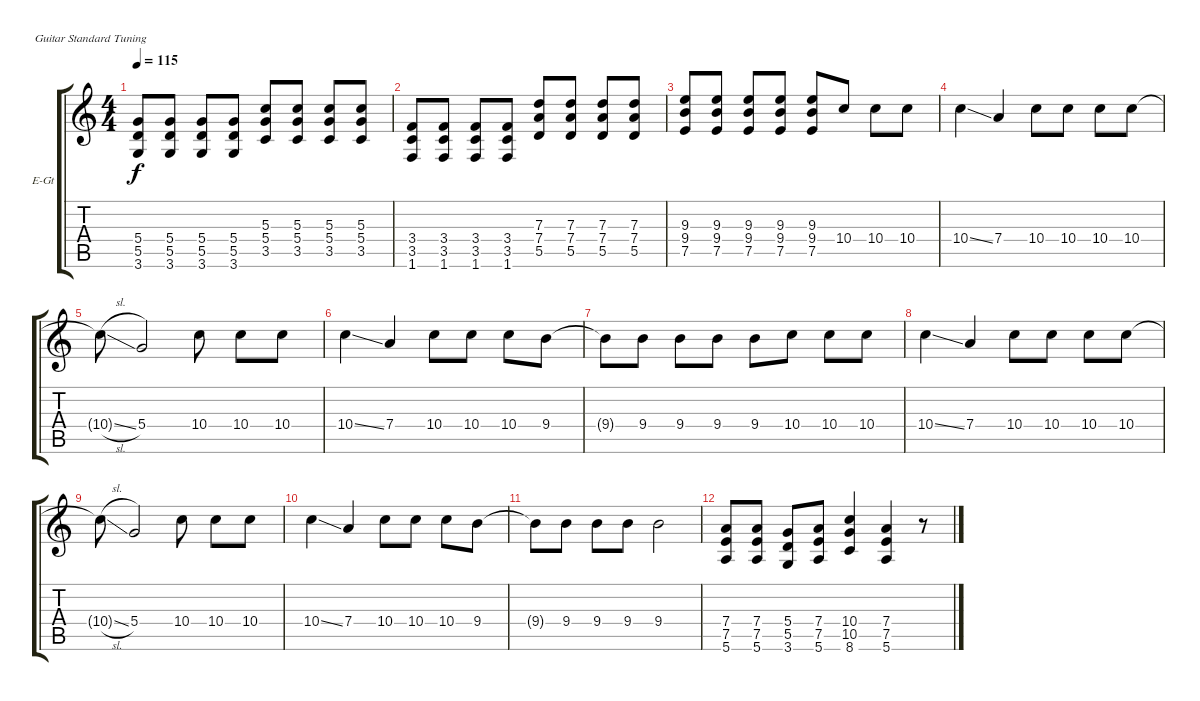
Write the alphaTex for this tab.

\defaultSystemsLayout 4
\bracketExtendMode groupsimilarinstruments
\firstSystemTrackNameOrientation horizontal
\otherSystemsTrackNameOrientation horizontal
\track ("Electric Guitar (Lead)" "E-Gt") {instrument distortionguitar}
\staff {score tabs}
\tuning (E4 B3 G3 D3 A2 E2)
\ts (4 4)
\tempo 115
\clef g2
\ks c
(3.6 5.5 5.4).8{dy f} (5.4 5.5 3.6).8 (5.4 5.5 3.6).8 (5.4 5.5 3.6).8 (3.5 5.3 5.4).8 (3.5 5.3 5.4).8 (3.5 5.4 5.3).8 (3.5 5.4 5.3).8 |
(1.6 3.4 3.5).8 (1.6 3.5 3.4).8 (1.6 3.4 3.5).8 (1.6 3.5 3.4).8 (5.5 7.4 7.3).8 (7.3 7.4 5.5).8 (7.3 7.4 5.5).8 (5.5 7.4 7.3).8 |
(7.5 9.4 9.3).8 (7.5 9.4 9.3).8 (7.5 9.4 9.3).8 (7.5 9.4 9.3).8 (9.3 9.4 7.5).8 10.4.8 10.4.8 10.4.8 |
10.4{ss}.4 7.4.4 10.4.8 10.4.8 10.4.8 10.4.8 |
10.4{sl t}.8 5.4.2 10.4.8 10.4.8 10.4.8 |
10.4{ss}.4 7.4.4 10.4.8 10.4.8 10.4.8 9.4.8 |
9.4{t}.8 9.4.8 9.4.8 9.4.8 9.4.8 10.4.8 10.4.8 10.4.8 |
10.4{ss}.4 7.4.4 10.4.8 10.4.8 10.4.8 10.4.8 |
10.4{sl t}.8 5.4.2 10.4.8 10.4.8 10.4.8 |
10.4{ss}.4 7.4.4 10.4.8 10.4.8 10.4.8 9.4.8 |
9.4{t}.8 9.4.8 9.4.8 9.4.8 9.4.2 |
(7.4 7.5 5.6).8 (7.4 7.5 5.6).8 (5.4 5.5 3.6).8 (7.4 7.5 5.6).8 (10.4 10.5 8.6).4 (7.4 7.5 5.6).4 r.8
